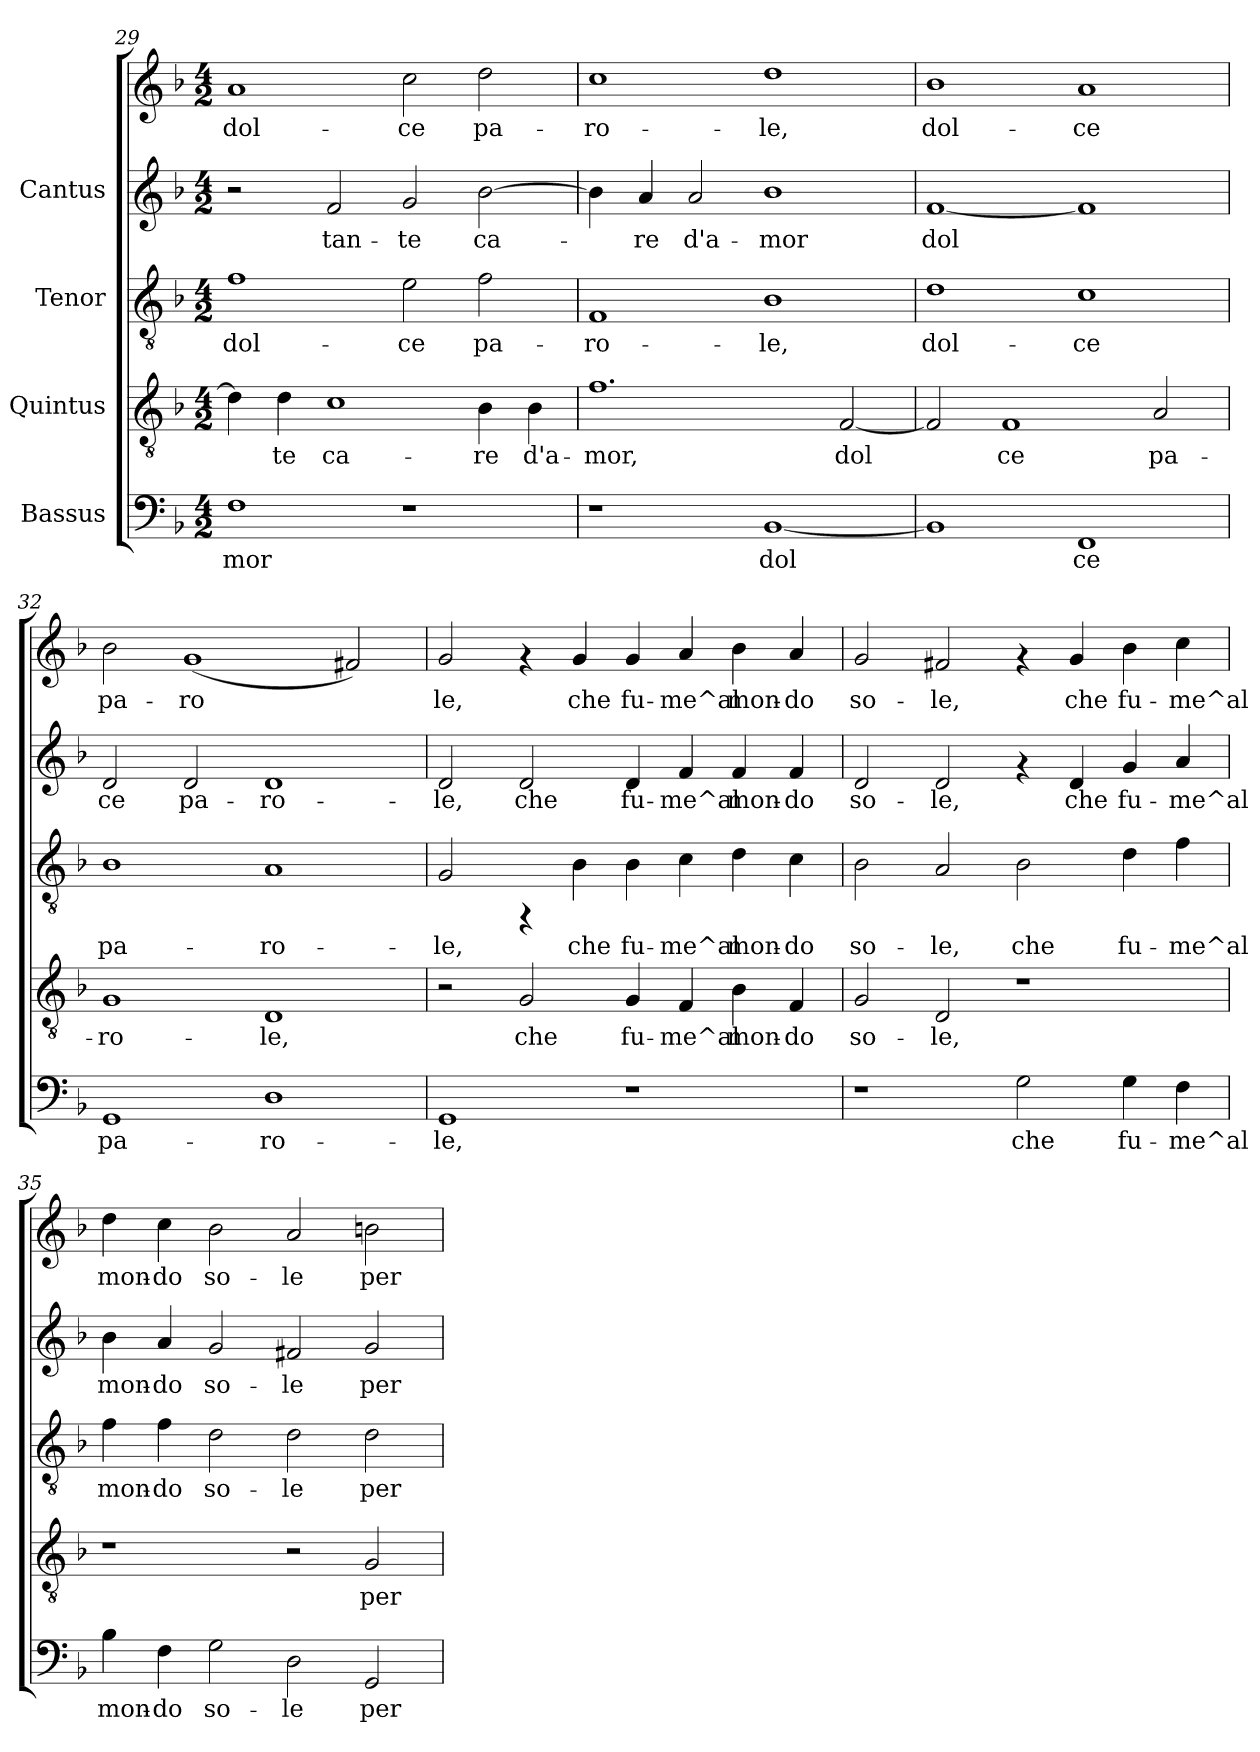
**kern	**text	**kern	**text	**kern	**text	**kern	**text	**kern	**text
*part4	*part4	*part3	*part3	*part2	*part2	*part1	*part1	*part1	*part1
*staff5	*staff5	*staff4	*staff4	*staff3	*staff3	*staff2	*staff2	*staff1	*staff1
*I"Bassus	*	*I"Quintus	*	*I"Tenor	*	*I"Cantus	*	*	*
!!LO:LB:g=z
*clefF4	*	*clefGv2	*	*clefGv2	*	*clefG2	*	*clefG2	*
*k[b-]	*	*k[b-]	*	*k[b-]	*	*k[b-]	*	*k[b-]	*
*F:	*	*F:	*	*F:	*	*F:	*	*F:	*
*M4/2	*	*M4/2	*	*M4/2	*	*M4/2	*	*M4/2	*
=29	=29	=29	=29	=29	=29	=29	=29	=29	=29
!	!LO:LY:b:cj	!	!LO:LY:b:cj	!	!LO:LY:b:cj	!	!	!	!LO:LY:b:cj
1F	-mor	4d\]	-	1f	dol-	2r	.	1a	dol-
!	!	!	!LO:LY:b:cj	!	!	!	!	!	!
.	.	4d\	te	.	.	.	.	.	.
!	!	!	!LO:LY:b:cj	!	!	!	!LO:LY:b:cj	!	!
.	.	1c	ca-	.	.	2f/	-tan-	.	.
!	!	!	!	!	!LO:LY:b:cj	!	!LO:LY:b:cj	!	!LO:LY:b:cj
1r	.	.	.	2e\	-ce	2g/	-te	2cc\	-ce
!	!	!	!LO:LY:b:cj	!	!LO:LY:b:cj	!	!LO:LY:b:cj	!	!LO:LY:b:cj
.	.	4B-\	-re	2f\	pa-	[>2b-\	ca-	2dd\	pa-
!	!	!	!LO:LY:b:cj	!	!	!	!	!	!
.	.	4B-\	d'a-	.	.	.	.	.	.
=30	=30	=30	=30	=30	=30	=30	=30	=30	=30
!	!	!	!LO:LY:b:cj	!	!LO:LY:b:cj	!	!LO:LY:b:cj	!	!LO:LY:b:cj
1r	.	1.f	-mor,	1F	-ro-	4b-\]	.	1cc	-ro-
!	!	!	!	!	!	!	!LO:LY:b:cj	!	!
.	.	.	.	.	.	4a/	re	.	.
!	!	!	!	!	!	!	!LO:LY:b:cj	!	!
.	.	.	.	.	.	2a/	d'a-	.	.
!	!LO:LY:b:cj	!	!	!	!LO:LY:b:cj	!	!LO:LY:b:cj	!	!LO:LY:b:cj
[<1BB-	dol-	.	.	1B-	-le,	1b-	-mor	1dd	-le,
!	!	!	!LO:LY:b:cj	!	!	!	!	!	!
.	.	[<2F/	dol-	.	.	.	.	.	.
=31	=31	=31	=31	=31	=31	=31	=31	=31	=31
!	!LO:LY:b:cj	!	!LO:LY:b:cj	!	!LO:LY:b:cj	!	!LO:LY:b:cj	!	!LO:LY:b:cj
1BB-]	-	2F/]	-	1d	dol-	[<1f	dol-	1b-	dol-
!	!	!	!LO:LY:b:cj	!	!	!	!	!	!
.	.	1F	ce	.	.	.	.	.	.
!	!LO:LY:b:cj	!	!	!	!LO:LY:b:cj	!	!LO:LY:b:cj	!	!LO:LY:b:cj
1FF	ce	.	.	1c	-ce	1f]	--	1a	-ce
!	!	!	!LO:LY:b:cj	!	!	!	!	!	!
.	.	2A/	pa-	.	.	.	.	.	.
=32	=32	=32	=32	=32	=32	=32	=32	=32	=32
!	!LO:LY:b:cj	!	!LO:LY:b:cj	!	!LO:LY:b:cj	!	!LO:LY:b:cj	!	!LO:LY:b:cj
1GG	pa-	1G	-ro-	1B-	pa-	2d/	-ce	2b-\	-pa-
!	!	!	!	!	!	!	!LO:LY:b:cj	!	!LO:LY:b:cj
.	.	.	.	.	.	2d/	pa-	(<1g	-ro-
!	!LO:LY:b:cj	!	!LO:LY:b:cj	!	!LO:LY:b:cj	!	!LO:LY:b:cj	!	!
1D	-ro-	1D	-le,	1A	-ro-	1d	-ro-	.	.
!	!	!	!	!	!	!	!	!	!LO:LY:b:cj
.	.	.	.	.	.	.	.	2f#X/)	--
!!LO:LB:g=z
=33	=33	=33	=33	=33	=33	=33	=33	=33	=33
!	!LO:LY:b:cj	!	!	!	!LO:LY:b:cj	!	!LO:LY:b:cj	!	!LO:LY:b:cj
1GG	-le,	2r	.	2G/	-le,	2d/	le,	2g/	-le,
!	!	!	!LO:LY:b:cj	!	!	!	!LO:LY:b:cj	!	!
.	.	2G/	che	4rFF	.	2d/	che	4rf	.
!	!	!	!	!	!LO:LY:b:cj	!	!	!	!LO:LY:b:cj
.	.	.	.	4B-\	che	.	.	4g/	che
!	!	!	!LO:LY:b:cj	!	!LO:LY:b:cj	!	!LO:LY:b:cj	!	!LO:LY:b:cj
1r	.	4G/	fu-	4B-\	fu-	4d/	fu-	4g/	fu-
!	!	!	!LO:LY:b:cj	!	!LO:LY:b:cj	!	!LO:LY:b:cj	!	!LO:LY:b:cj
.	.	4F/	-me^al	4c\	-me^al	4f/	-me^al	4a/	-me^al
!	!	!	!LO:LY:b:cj	!	!LO:LY:b:cj	!	!LO:LY:b:cj	!	!LO:LY:b:cj
.	.	4B-\	mon-	4d\	mon-	4f/	mon-	4b-\	mon-
!	!	!	!LO:LY:b:cj	!	!LO:LY:b:cj	!	!LO:LY:b:cj	!	!LO:LY:b:cj
.	.	4F/	-do	4c\	-do	4f/	-do	4a/	-do
=34	=34	=34	=34	=34	=34	=34	=34	=34	=34
!	!	!	!LO:LY:b:cj	!	!LO:LY:b:cj	!	!LO:LY:b:cj	!	!LO:LY:b:cj
1r	.	2G/	so-	2B-\	so-	2d/	so-	2g/	so-
!	!	!	!LO:LY:b:cj	!	!LO:LY:b:cj	!	!LO:LY:b:cj	!	!LO:LY:b:cj
.	.	2D/	-le,	2A/	-le,	2d/	-le,	2f#X/	-le,
!	!LO:LY:b:cj	!	!	!	!LO:LY:b:cj	!	!	!	!
2G\	che	1r	.	2B-\	che	4rf	.	4rf	.
!	!	!	!	!	!	!	!LO:LY:b:cj	!	!LO:LY:b:cj
.	.	.	.	.	.	4d/	che	4g/	che
!	!LO:LY:b:cj	!	!	!	!LO:LY:b:cj	!	!LO:LY:b:cj	!	!LO:LY:b:cj
4G\	fu-	.	.	4d\	fu-	4g/	fu-	4b-\	fu-
!	!LO:LY:b:cj	!	!	!	!LO:LY:b:cj	!	!LO:LY:b:cj	!	!LO:LY:b:cj
4F\	-me^al	.	.	4f\	-me^al	4a/	-me^al	4cc\	-me^al
=35	=35	=35	=35	=35	=35	=35	=35	=35	=35
!	!LO:LY:b:cj	!	!	!	!LO:LY:b:cj	!	!LO:LY:b:cj	!	!LO:LY:b:cj
4B-\	mon-	1r	.	4f\	mon-	4b-\	mon-	4dd\	mon-
!	!LO:LY:b:cj	!	!	!	!LO:LY:b:cj	!	!LO:LY:b:cj	!	!LO:LY:b:cj
4F\	-do	.	.	4f\	-do	4a/	-do	4cc\	-do
!	!LO:LY:b:cj	!	!	!	!LO:LY:b:cj	!	!LO:LY:b:cj	!	!LO:LY:b:cj
2G\	so-	.	.	2d\	so-	2g/	so-	2b-\	so-
!	!LO:LY:b:cj	!	!	!	!LO:LY:b:cj	!	!LO:LY:b:cj	!	!LO:LY:b:cj
2D\	-le	2r	.	2d\	-le	2f#X/	-le	2a/	-le
!	!LO:LY:b:cj	!	!LO:LY:b:cj	!	!LO:LY:b:cj	!	!LO:LY:b:cj	!	!LO:LY:b:cj
2GG/	per	2G/	per	2d\	per	2g/	per	2bn\	per
=	=	=	=	=	=	=	=	=	=
*-	*-	*-	*-	*-	*-	*-	*-	*-	*-
